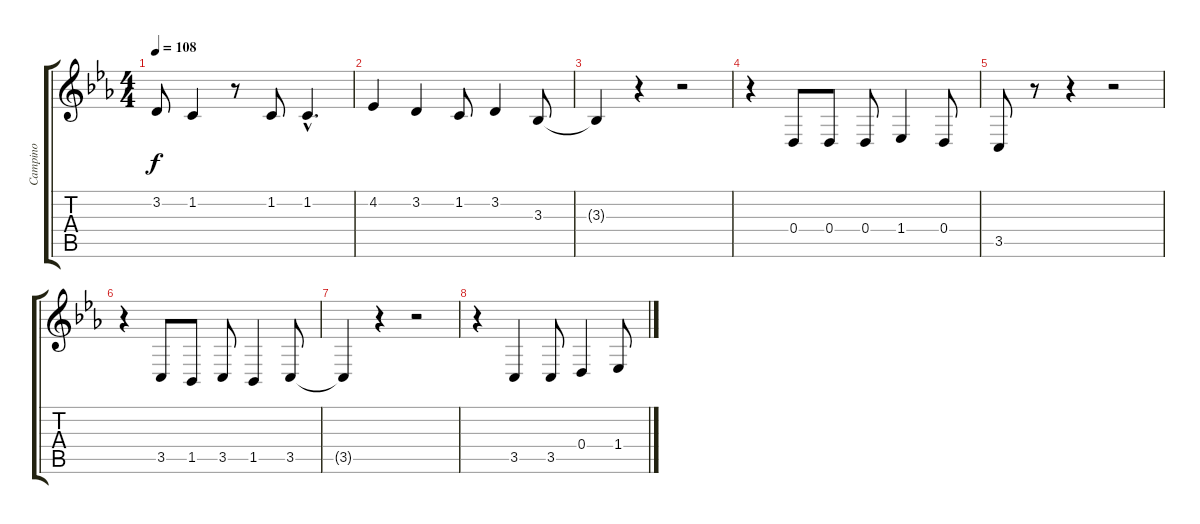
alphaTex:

\track ("Campino" "Campino") {instrument stringensemble1}
\staff {score tabs}
\tuning (E4 B3 G3 D3 A2 E2) {hide}
\ts (4 4)
\tempo 108
\clef g2
\ks eb
3.2{t}.8{dy f} 1.2.4 r.8 1.2.8 1.2{hac}.4{d} |
4.2.4 3.2.4 1.2.8 3.2.4 3.3.8 |
3.3{t}.4 r.4 r.2 |
r.4 0.4.8 0.4.8 0.4.8 1.4.4 0.4.8 |
3.5.8 r.8 r.4 r.2 |
r.4 3.5.8 1.5.8 3.5.8 1.5.4 3.5.8 |
3.5{t}.4 r.4 r.2 |
r.4 3.5.4 3.5.8 0.4.4 1.4.8
